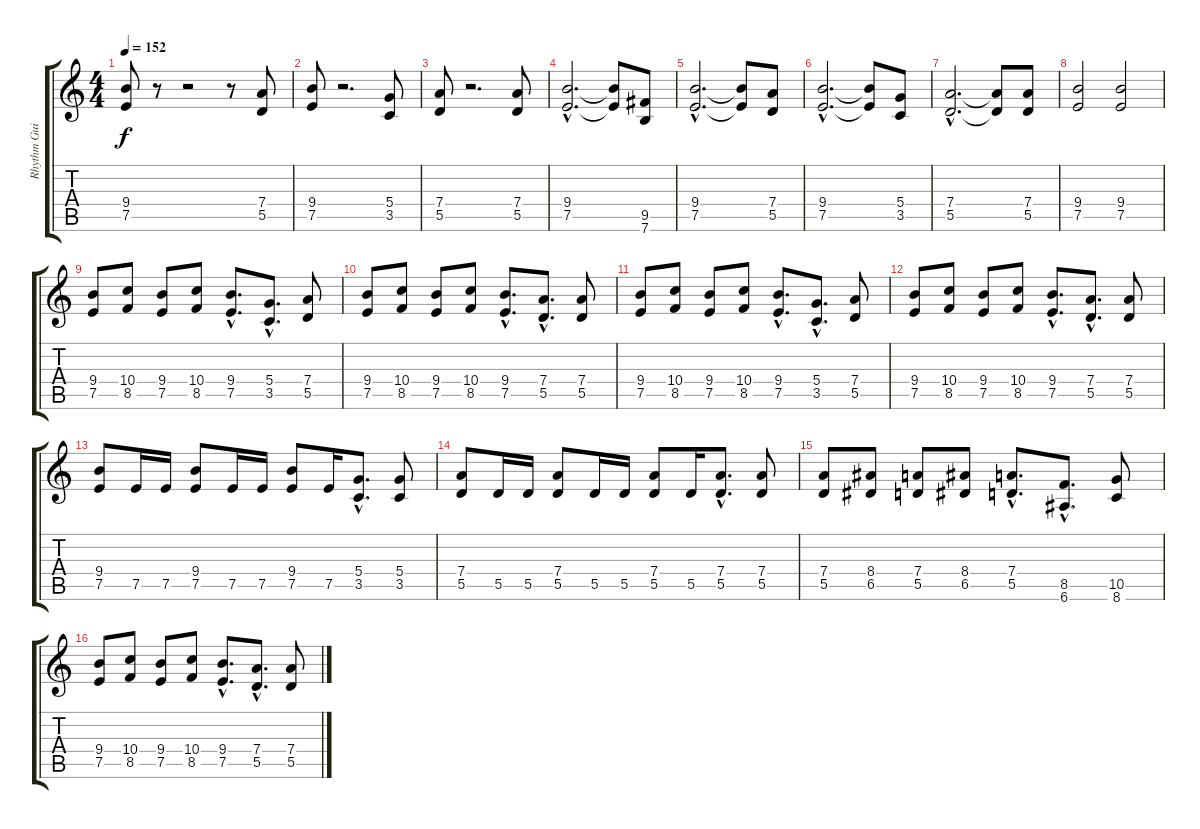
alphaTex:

\track ("Rhythm Guitar" "Rhythm Gui") {instrument distortionguitar}
\staff {score tabs}
\tuning (E4 B3 G3 D3 A2 E2) {hide}
\ts (4 4)
\tempo 152
\clef g2
\ks c
(9.4 7.5).8{dy f} r.8 r.2 r.8 (7.4 5.5).8 |
(9.4 7.5).8 r.2{d} (5.4 3.5).8 |
(7.4 5.5).8 r.2{d} (7.4 5.5).8 |
(9.4{hac} 7.5{hac}).2{d} (9.4{t} 7.5{t}).8 (9.5 7.6).8 |
(9.4{hac} 7.5{hac}).2{d} (9.4{t} 7.5{t}).8 (7.4 5.5).8 |
(9.4{hac} 7.5{hac}).2{d} (9.4{t} 7.5{t}).8 (5.4 3.5).8 |
(7.4{hac} 5.5{hac}).2{d} (7.4{t} 5.5{t}).8 (7.4 5.5).8 |
(9.4 7.5).2 (9.4 7.5).2 |
(9.4 7.5).8 (10.4 8.5).8 (9.4 7.5).8 (10.4 8.5).8 (9.4{hac} 7.5{hac}).8{d} (5.4{hac} 3.5{hac}).8{d} (7.4 5.5).8 |
(9.4 7.5).8 (10.4 8.5).8 (9.4 7.5).8 (10.4 8.5).8 (9.4{hac} 7.5{hac}).8{d} (7.4{hac} 5.5{hac}).8{d} (7.4 5.5).8 |
(9.4 7.5).8 (10.4 8.5).8 (9.4 7.5).8 (10.4 8.5).8 (9.4{hac} 7.5{hac}).8{d} (5.4{hac} 3.5{hac}).8{d} (7.4 5.5).8 |
(9.4 7.5).8 (10.4 8.5).8 (9.4 7.5).8 (10.4 8.5).8 (9.4{hac} 7.5{hac}).8{d} (7.4{hac} 5.5{hac}).8{d} (7.4 5.5).8 |
(9.4 7.5).8 7.5.16 7.5.16 (9.4 7.5).8 7.5.16 7.5.16 (9.4 7.5).8 7.5.16 (5.4{hac} 3.5{hac}).8{d} (5.4 3.5).8 |
(7.4 5.5).8 5.5.16 5.5.16 (7.4 5.5).8 5.5.16 5.5.16 (7.4 5.5).8 5.5.16 (7.4{hac} 5.5{hac}).8{d} (7.4 5.5).8 |
(7.4 5.5).8 (8.4 6.5).8 (7.4 5.5).8 (8.4 6.5).8 (7.4{hac} 5.5{hac}).8{d} (8.5{hac} 6.6{hac}).8{d} (10.5 8.6).8 |
(9.4 7.5).8 (10.4 8.5).8 (9.4 7.5).8 (10.4 8.5).8 (9.4{hac} 7.5{hac}).8{d} (7.4{hac} 5.5{hac}).8{d} (7.4 5.5).8
